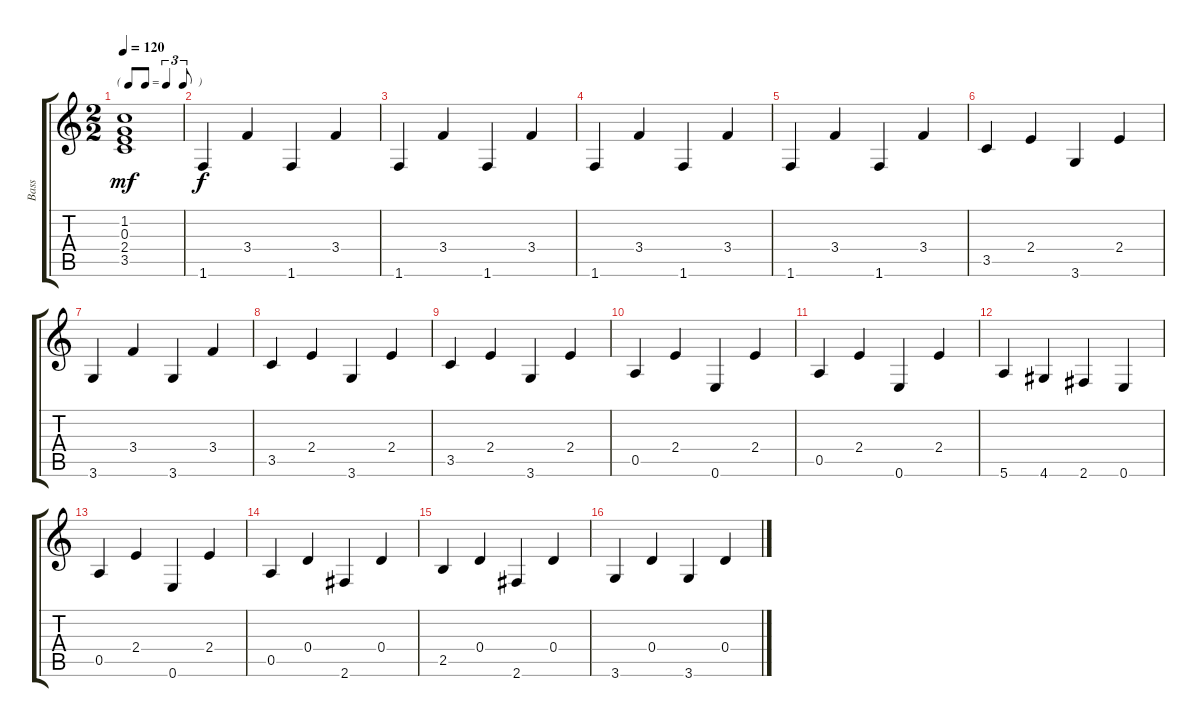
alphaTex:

\track ("Bass" "Bass") {instrument acousticguitarnylon}
\staff {score tabs}
\tuning (E4 B3 G3 D3 A2 E2) {hide}
\ts (2 2)
\tf triplet8th
\tempo 120
\clef g2
\ks c
(1.2 0.3 2.4 3.5).1{dy mf} |
1.6.4{dy f} 3.4.4 1.6.4 3.4.4 |
1.6.4 3.4.4 1.6.4 3.4.4 |
1.6.4 3.4.4 1.6.4 3.4.4 |
1.6.4 3.4.4 1.6.4 3.4.4 |
3.5.4 2.4.4 3.6.4 2.4.4 |
3.6.4 3.4.4 3.6.4 3.4.4 |
3.5.4 2.4.4 3.6.4 2.4.4 |
3.5.4 2.4.4 3.6.4 2.4.4 |
0.5.4 2.4.4 0.6.4 2.4.4 |
0.5.4 2.4.4 0.6.4 2.4.4 |
5.6.4 4.6.4 2.6.4 0.6.4 |
0.5.4 2.4.4 0.6.4 2.4.4 |
0.5.4 0.4.4 2.6.4 0.4.4 |
2.5.4 0.4.4 2.6.4 0.4.4 |
3.6.4 0.4.4 3.6.4 0.4.4
